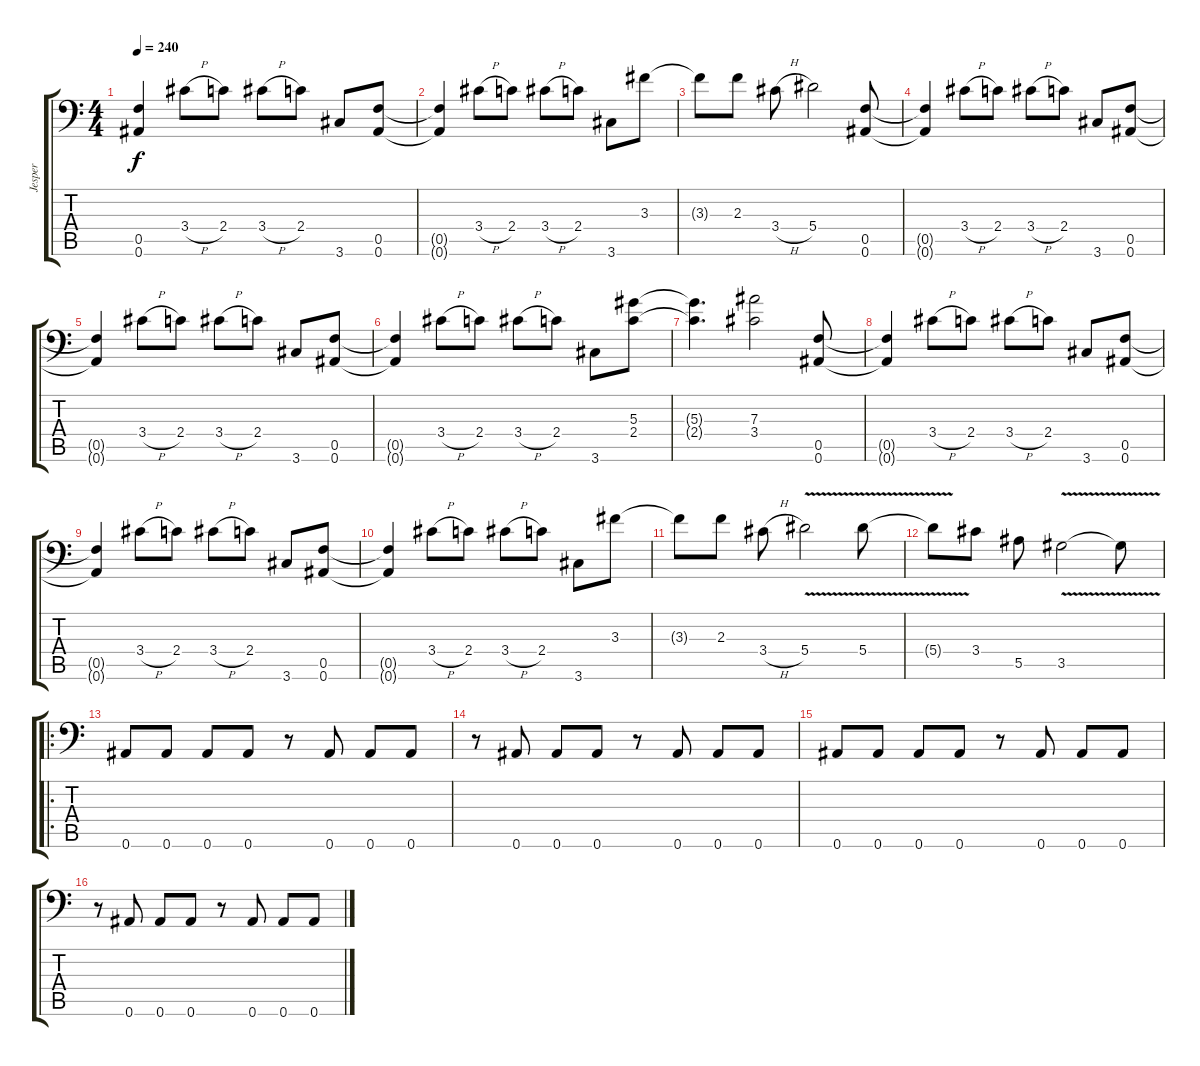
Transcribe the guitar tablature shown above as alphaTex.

\track ("Jesper" "Jesper") {instrument distortionguitar}
\staff {score tabs}
\tuning (C4 G3 Eb3 Bb2 F2 Bb1) {hide}
\ts (4 4)
\tempo 240
\clef f4
\ks c
(0.5{t} 0.6{t}).4{dy f} 3.4{h}.8 2.4.8 3.4{h}.8 2.4.8 3.6.8 (0.5 0.6).8 |
(0.5{t} 0.6{t}).4 3.4{h}.8 2.4.8 3.4{h}.8 2.4.8 3.6.8 3.3.8 |
3.3{t}.8 2.3.8 3.4{h}.8 5.4.2 (0.5 0.6).8 |
(0.5{t} 0.6{t}).4 3.4{h}.8 2.4.8 3.4{h}.8 2.4.8 3.6.8 (0.5 0.6).8 |
(0.5{t} 0.6{t}).4 3.4{h}.8 2.4.8 3.4{h}.8 2.4.8 3.6.8 (0.5 0.6).8 |
(0.5{t} 0.6{t}).4 3.4{h}.8 2.4.8 3.4{h}.8 2.4.8 3.6.8 (5.3 2.4).8 |
(5.3{t} 2.4{t}).4{d} (7.3 3.4).2 (0.5 0.6).8 |
(0.5{t} 0.6{t}).4 3.4{h}.8 2.4.8 3.4{h}.8 2.4.8 3.6.8 (0.5 0.6).8 |
(0.5{t} 0.6{t}).4 3.4{h}.8 2.4.8 3.4{h}.8 2.4.8 3.6.8 (0.5 0.6).8 |
(0.5{t} 0.6{t}).4 3.4{h}.8 2.4.8 3.4{h}.8 2.4.8 3.6.8 3.3.8 |
3.3{t}.8 2.3.8 3.4{h}.8 5.4{v}.2 5.4{v}.8 |
5.4{t}.8 3.4.8 5.5.8 3.5{v}.2 3.5{t}.8 |
\ro
0.6.8 0.6.8 0.6.8 0.6.8 r.8 0.6.8 0.6.8 0.6.8 |
r.8 0.6.8 0.6.8 0.6.8 r.8 0.6.8 0.6.8 0.6.8 |
0.6.8 0.6.8 0.6.8 0.6.8 r.8 0.6.8 0.6.8 0.6.8 |
r.8 0.6.8 0.6.8 0.6.8 r.8 0.6.8 0.6.8 0.6.8
